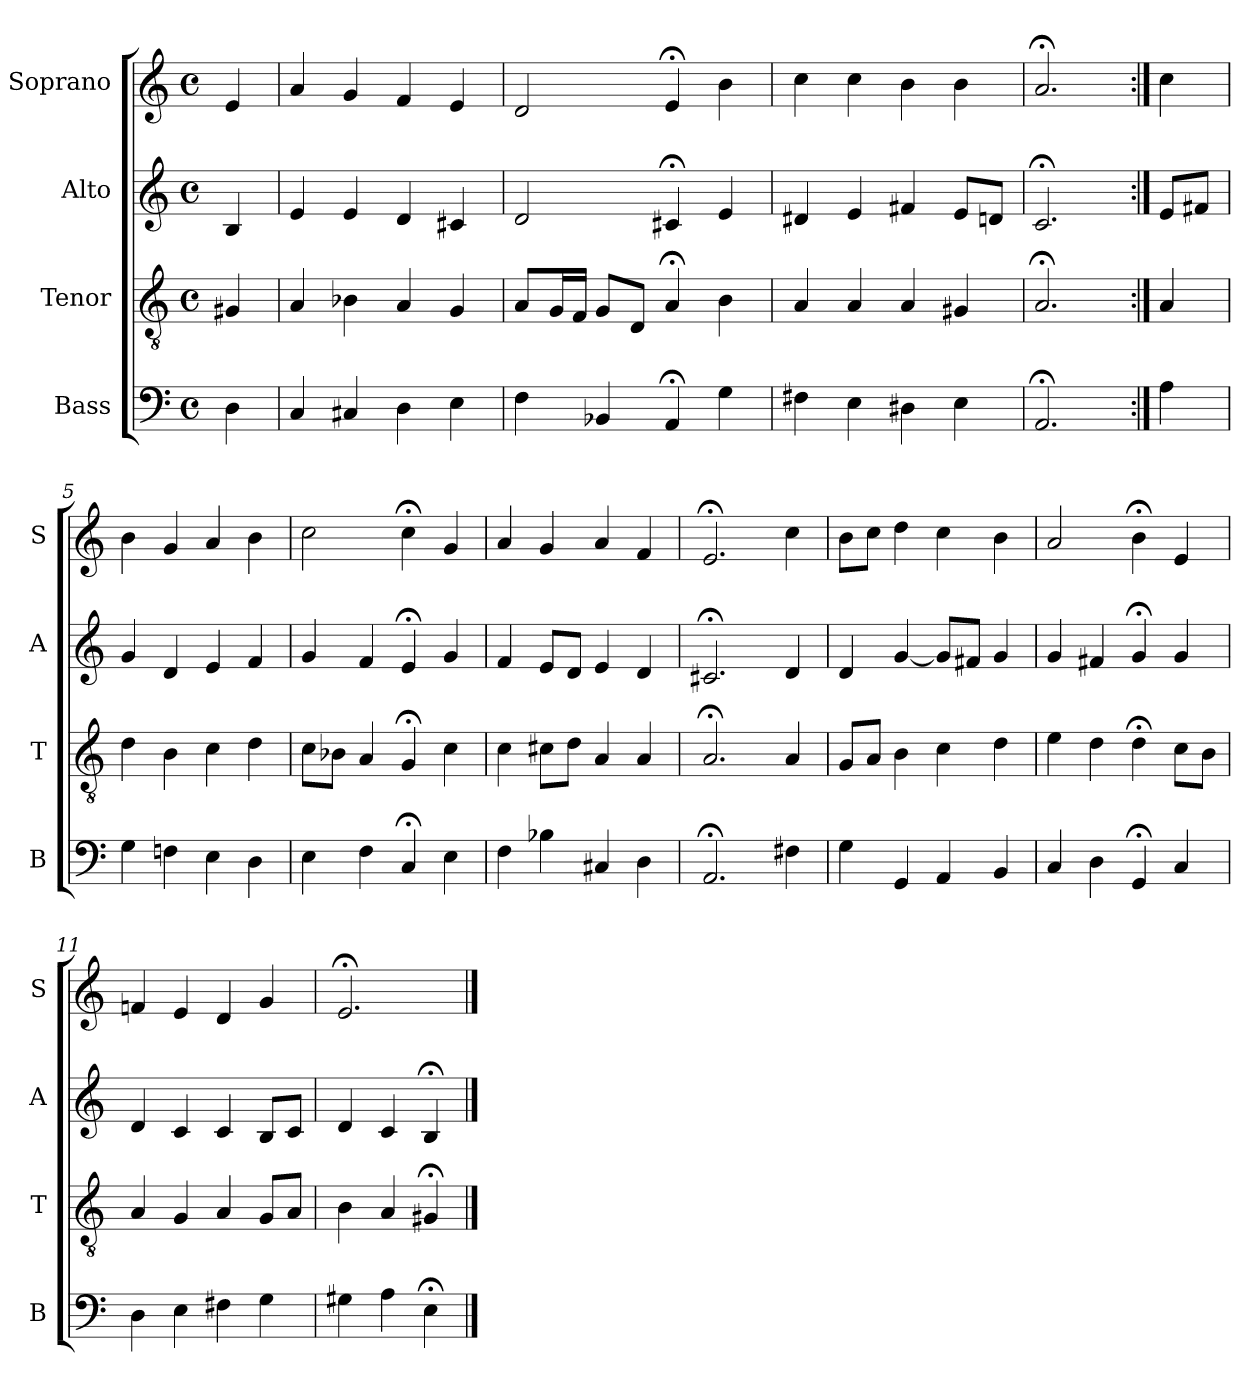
**kern	**kern	**kern	**kern
*part4	*part3	*part2	*part1
*staff4	*staff3	*staff2	*staff1
*I"Bass	*I"Tenor	*I"Alto	*I"Soprano
*I'B	*I'T	*I'A	*I'S
*clefF4	*clefGv2	*clefG2	*clefG2
*k[]	*k[]	*k[]	*k[]
*a:	*a:	*a:	*a:
*M4/4	*M4/4	*M4/4	*M4/4
*met(c)	*met(c)	*met(c)	*met(c)
*MM100	*MM100	*MM100	*MM100
=	=	=	=
4D	4G#X	4B	4e
=1	=1	=1	=1
4C	4A	4e	4a
4C#X	4B-X	4e	4g
4D	4A	4d	4f
4E	4G	4c#X	4e
=2	=2	=2	=2
4F	8AL	2d	2d
.	16GL	.	.
.	16FJJ	.	.
4BB-X	8GL	.	.
.	8DJ	.	.
4AA;<	4A;<	4c#X;<	4e;<
4G	4B	4e	4b
=3	=3	=3	=3
4F#X	4A	4d#X	4cc
4E	4A	4e	4cc
4D#X	4A	4f#X	4b
4E	4G#X	8eL	4b
.	.	8dnJ	.
=4	=4	=4	=4
2.AA;<	2.A;<	2.c;<	2.a;<
=:|!	=:|!	=:|!	=:|!
4A	4A	8eL	4cc
.	.	8f#XJ	.
=5	=5	=5	=5
4G	4d	4g	4b
4Fn	4B	4d	4g
4E	4c	4e	4a
4D	4d	4f	4b
=6	=6	=6	=6
4E	8cL	4g	2cc
.	8B-XJ	.	.
4F	4A	4f	.
4C;<	4G;<	4e;<	4cc;<
4E	4c	4g	4g
=7	=7	=7	=7
4F	4c	4f	4a
4B-X	8c#XL	8eL	4g
.	8dJ	8dJ	.
4C#X	4A	4e	4a
4D	4A	4d	4f
=8	=8	=8	=8
2.AA;<	2.A;<	2.c#X;<	2.e;<
4F#X	4A	4d	4cc
=9	=9	=9	=9
4G	8GL	4d	8bL
.	8AJ	.	8ccJ
4GG	4B	[4g	4dd
4AA	4c	8gL]	4cc
.	.	8f#XJ	.
4BB	4d	4g	4b
=10	=10	=10	=10
4C	4e	4g	2a
4D	4d	4f#X	.
4GG;<	4d;<	4g;<	4b;<
4C	8cL	4g	4e
.	8BJ	.	.
=11	=11	=11	=11
4D	4A	4d	4fn
4E	4G	4c	4e
4F#X	4A	4c	4d
4G	8GL	8BL	4g
.	8AJ	8cJ	.
=12	=12	=12	=12
4G#X	4B	4d	2.e;<
4A	4A	4c	.
4E;<	4G#X;<	4B;<	.
==	==	==	==
*-	*-	*-	*-
